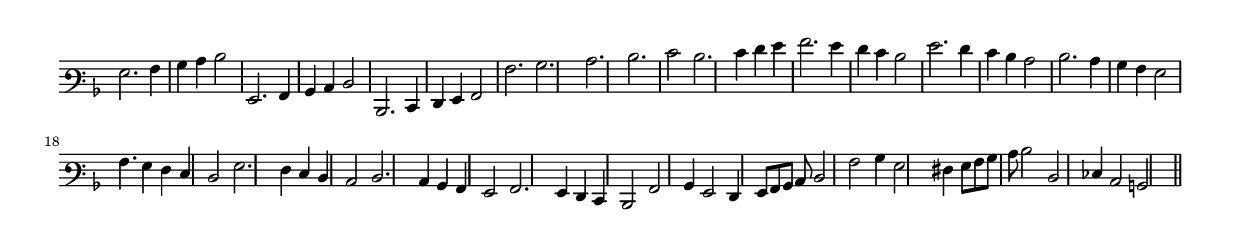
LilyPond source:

\version "2.12.3"

#(set-global-staff-size 15)
\paper { indent = #0 }
\layout {
	\context {
		\Score
		\override SpacingSpanner #'uniform-stretching = ##t
	}
}
<<
\new Staff \with {
	\remove "Time_signature_engraver"
}
\relative c' {
	\time 2/2
	\clef varbaritone
	\key d \minor
	g2. a4 bes c d2 g,,2. a4 bes c d2 d,2. e4 f g a2 a'2. bes c d e2 d2. e4 f g a2. g4 f e d2 g2. f4 e d c2 d2. c4
	bes4 a g2 a4. g4 f e d2 g2. f4 e d c2 d2. c4 bes a g2 a2. g4 f e d2 a'2 bes4 g2 f4 g8 a bes c d2 a'
	bes4 g2 fis4 g8 a bes c d2 d, ees4 c2 b
	\bar"||"
}
>>
